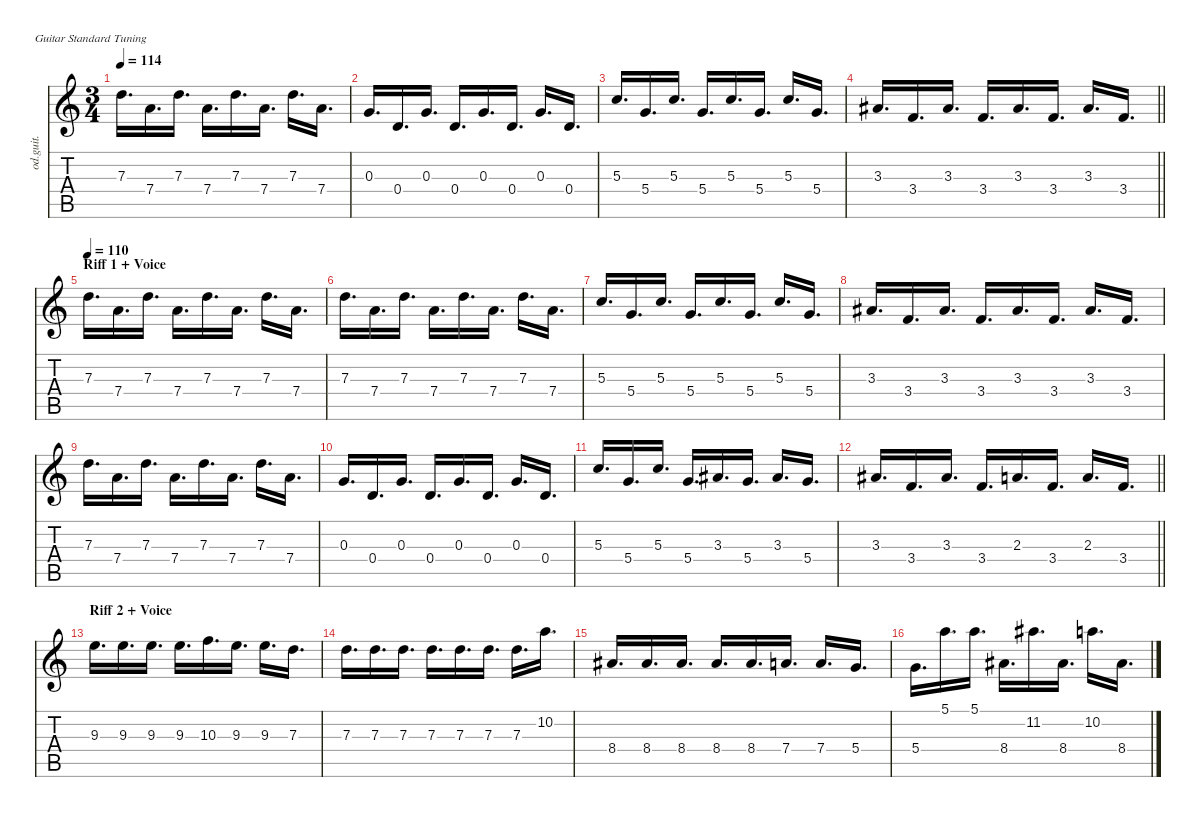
\defaultSystemsLayout 4
\hideDynamics
\bracketExtendMode nobrackets
\otherSystemsTrackNameOrientation horizontal
\track ("Lead guitar 1" "od.guit.") {solo instrument overdrivenguitar}
\staff {score tabs}
\tuning (E4 B3 G3 D3 A2 E2)
\ts (3 4)
\tempo 114
\clef g2
\ks c
7.3.16{d dy f beam Down} 7.4.16{d beam Down} 7.3.16{d beam Down} 7.4.16{d beam Down} 7.3.16{d beam Down} 7.4.16{d beam Down} 7.3.16{d beam Down} 7.4.16{d beam Down} |
0.3.16{d beam Up} 0.4.16{d beam Up} 0.3.16{d beam Up} 0.4.16{d beam Up} 0.3.16{d beam Up} 0.4.16{d beam Up} 0.3.16{d beam Up} 0.4.16{d beam Up} |
5.3.16{d beam Up} 5.4.16{d beam Up} 5.3.16{d beam Up} 5.4.16{d beam Up} 5.3.16{d beam Up} 5.4.16{d beam Up} 5.3.16{d beam Up} 5.4.16{d beam Up} |
\barLineRight lightlight
3.3{acc #}.16{d beam Up} 3.4.16{d beam Up} 3.3{acc #}.16{d beam Up} 3.4.16{d beam Up} 3.3{acc #}.16{d beam Up} 3.4.16{d beam Up} 3.3{acc #}.16{d beam Up} 3.4.16{d beam Up} |
\section ("" "Riff 1 + Voice")
\tempo 110
7.3.16{d beam Down} 7.4.16{d beam Down} 7.3.16{d beam Down} 7.4.16{d beam Down} 7.3.16{d beam Down} 7.4.16{d beam Down} 7.3.16{d beam Down} 7.4.16{d beam Down} |
7.3.16{d beam Down} 7.4.16{d beam Down} 7.3.16{d beam Down} 7.4.16{d beam Down} 7.3.16{d beam Down} 7.4.16{d beam Down} 7.3.16{d beam Down} 7.4.16{d beam Down} |
5.3.16{d beam Up} 5.4.16{d beam Up} 5.3.16{d beam Up} 5.4.16{d beam Up} 5.3.16{d beam Up} 5.4.16{d beam Up} 5.3.16{d beam Up} 5.4.16{d beam Up} |
3.3{acc #}.16{d beam Up} 3.4.16{d beam Up} 3.3{acc #}.16{d beam Up} 3.4.16{d beam Up} 3.3{acc #}.16{d beam Up} 3.4.16{d beam Up} 3.3{acc #}.16{d beam Up} 3.4.16{d beam Up} |
7.3.16{d beam Down} 7.4.16{d beam Down} 7.3.16{d beam Down} 7.4.16{d beam Down} 7.3.16{d beam Down} 7.4.16{d beam Down} 7.3.16{d beam Down} 7.4.16{d beam Down} |
0.3.16{d beam Up} 0.4.16{d beam Up} 0.3.16{d beam Up} 0.4.16{d beam Up} 0.3.16{d beam Up} 0.4.16{d beam Up} 0.3.16{d beam Up} 0.4.16{d beam Up} |
5.3.16{d beam Up} 5.4.16{d beam Up} 5.3.16{d beam Up} 5.4.16{d beam Up} 3.3{acc #}.16{d beam Up} 5.4.16{d beam Up} 3.3{acc #}.16{d beam Up} 5.4.16{d beam Up} |
\barLineRight lightlight
3.3{acc #}.16{d beam Up} 3.4.16{d beam Up} 3.3{acc #}.16{d beam Up} 3.4.16{d beam Up} 2.3.16{d beam Up} 3.4.16{d beam Up} 2.3.16{d beam Up} 3.4.16{d beam Up} |
\section ("" "Riff 2 + Voice")
9.3.16{d beam Down} 9.3.16{d beam Down} 9.3.16{d beam Down} 9.3.16{d beam Down} 10.3.16{d beam Down} 9.3.16{d beam Down} 9.3.16{d beam Down} 7.3.16{d beam Down} |
7.3.16{d beam Down} 7.3.16{d beam Down} 7.3.16{d beam Down} 7.3.16{d beam Down} 7.3.16{d beam Down} 7.3.16{d beam Down} 7.3.16{d beam Down} 10.2.16{d beam Down} |
8.4{acc #}.16{d beam Up} 8.4{acc #}.16{d beam Up} 8.4{acc #}.16{d beam Up} 8.4{acc #}.16{d beam Up} 8.4{acc #}.16{d beam Up} 7.4.16{d beam Up} 7.4.16{d beam Up} 5.4.16{d beam Up} |
5.4.16{d beam Down} 5.1.16{d beam Down} 5.1.16{d beam Down} 8.4{acc #}.16{d beam Down} 11.2{acc #}.16{d beam Down} 8.4{acc #}.16{d beam Down} 10.2.16{d beam Down} 8.4{acc #}.16{d beam Down}
